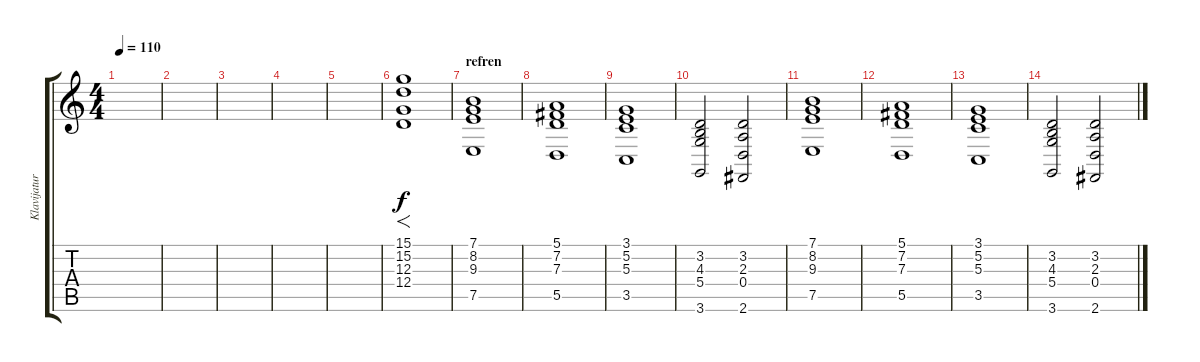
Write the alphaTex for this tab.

\track ("Klavijature 1" "Klavijatur") {instrument pad8sweep}
\staff {score tabs}
\tuning (E4 B3 G3 D3 A2 E2) {hide}
\ts (4 4)
\tempo 110
\clef g2
\ks c
|
|
|
|
|
(15.1 15.2 12.3 12.4).1{f} |
\section ("" "refren")
(7.1 8.2 9.3 7.5).1 |
(5.1 7.2 7.3 5.5).1 |
(3.1 5.2 5.3 3.5).1 |
(3.2 4.3 5.4 3.6).2 (3.2 2.3 0.4 2.6).2 |
(7.1 8.2 9.3 7.5).1 |
(5.1 7.2 7.3 5.5).1 |
(3.1 5.2 5.3 3.5).1 |
(3.2 4.3 5.4 3.6).2 (3.2 2.3 0.4 2.6).2
